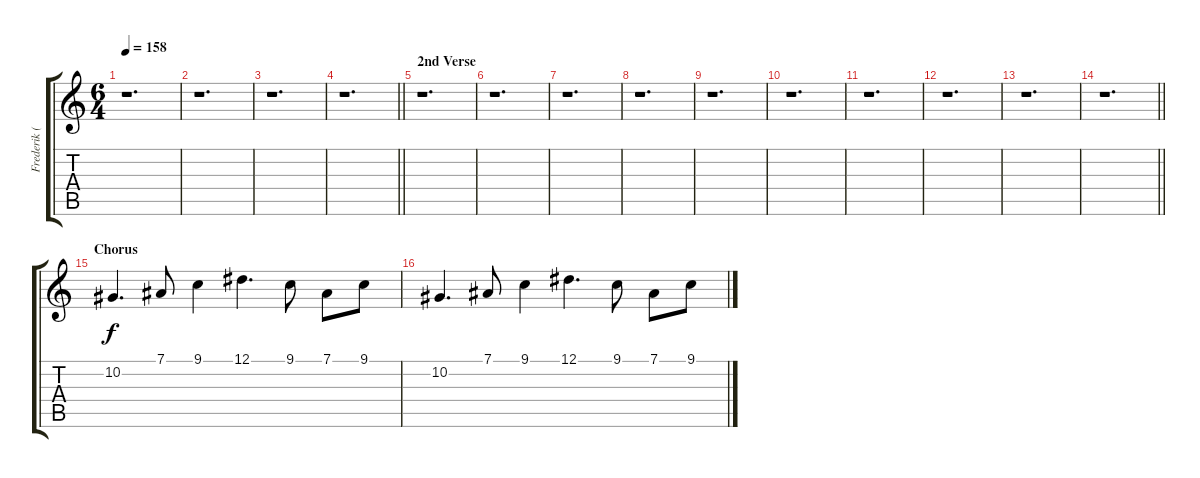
\track ("Frederik (bagpipe)" "Frederik (") {instrument bagpipe}
\staff {score tabs}
\tuning (Eb4 Bb3 Gb3 Db3 Ab2 Eb2) {hide}
\ts (6 4)
\tempo 158
\clef g2
\ks c
r.1{d dy f} |
r.1{d} |
r.1{d} |
\barLineRight lightlight
r.1{d} |
\section ("" "2nd Verse")
r.1{d} |
r.1{d} |
r.1{d} |
r.1{d} |
r.1{d} |
r.1{d} |
r.1{d} |
r.1{d} |
r.1{d} |
\barLineRight lightlight
r.1{d} |
\section ("" "Chorus")
10.2.4{d} 7.1.8 9.1.4 12.1.4{d} 9.1.8 7.1.8 9.1.8 |
10.2.4{d} 7.1.8 9.1.4 12.1.4{d} 9.1.8 7.1.8 9.1.8
